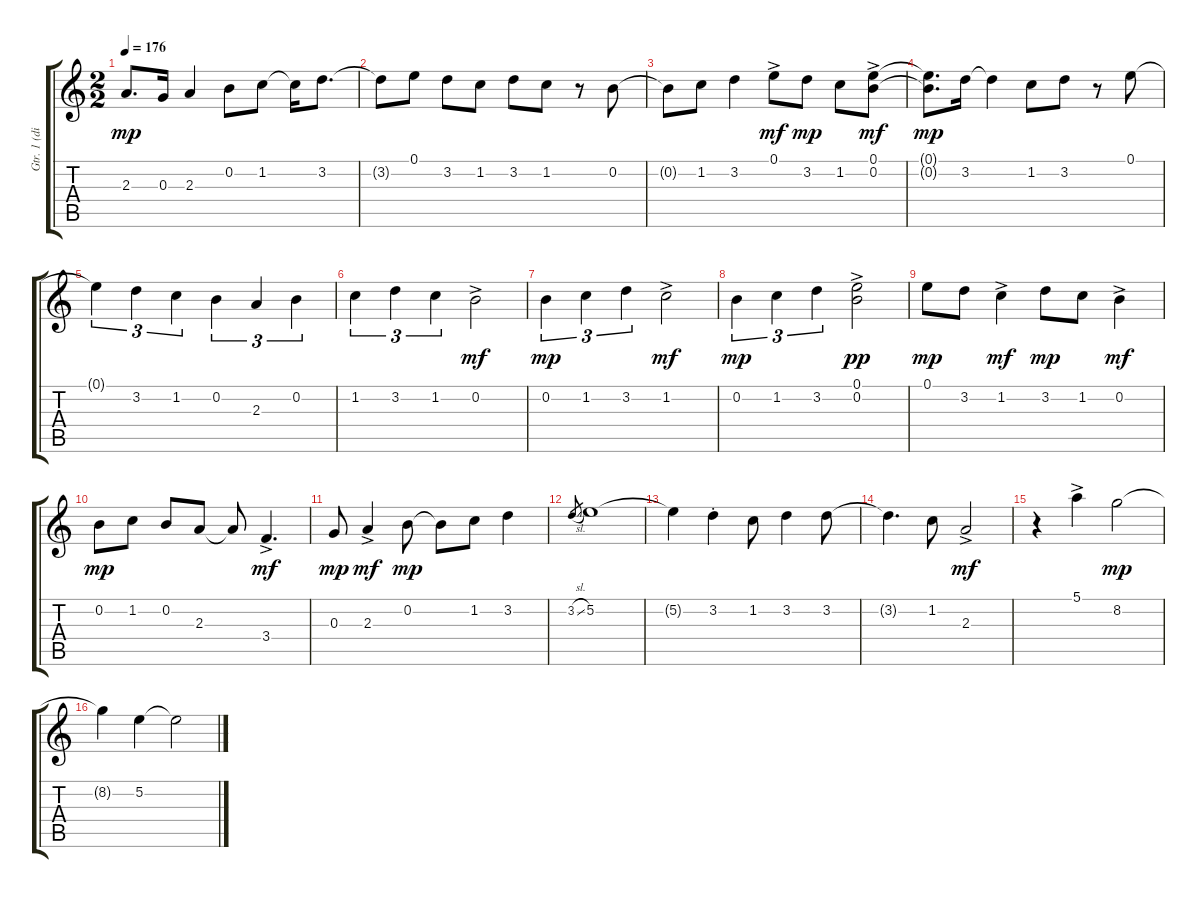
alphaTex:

\track ("Gtr. 1 (dist. elec)" "Gtr. 1 (di") {instrument distortionguitar}
\staff {score tabs}
\tuning (E4 B3 G3 D3 A2 E2) {hide}
\ts (2 2)
\tempo 176
\clef g2
\ks c
2.3{t}.8{d dy mp} 0.3.16 2.3.4 0.2.8 1.2.8 1.2{t}.16 3.2.8{d} |
3.2{t}.8 0.1.8 3.2.8 1.2.8 3.2.8 1.2.8 r.8 0.2.8 |
0.2{t}.8 1.2.8 3.2.4 0.1{ac}.8{dy mf} 3.2.8{dy mp} 1.2.8 (0.1{ac} 0.2{ac}).8{dy mf} |
(0.1{t} 0.2{t}).8{d dy mp} 3.2.16 3.2{t}.4 1.2.8 3.2.8 r.8 0.1.8 |
0.1{t}.4{tu (3 2)} 3.2.4{tu (3 2)} 1.2.4{tu (3 2)} 0.2.4{tu (3 2)} 2.3.4{tu (3 2)} 0.2.4{tu (3 2)} |
1.2.4{tu (3 2)} 3.2.4{tu (3 2)} 1.2.4{tu (3 2)} 0.2{ac}.2{dy mf} |
0.2.4{tu (3 2) dy mp} 1.2.4{tu (3 2)} 3.2.4{tu (3 2)} 1.2{ac}.2{dy mf} |
0.2.4{tu (3 2) dy mp} 1.2.4{tu (3 2)} 3.2.4{tu (3 2)} (0.1{ac} 0.2).2{dy pp} |
0.1.8{dy mp} 3.2.8 1.2{ac}.4{dy mf} 3.2.8{dy mp} 1.2.8 0.2{ac}.4{dy mf} |
0.2.8{dy mp} 1.2.8 0.2.8 2.3.8 2.3{t}.8 3.4{ac}.4{d dy mf} |
0.3.8{dy mp} 2.3{ac}.4{dy mf} 0.2.8{dy mp} 0.2{t}.8 1.2.8 3.2.4 |
3.2{sl}.8{gr} 5.2.1 |
5.2{t}.4 3.2{st}.4 1.2.8 3.2.4 3.2.8 |
3.2{t}.4{d} 1.2.8 2.3{ac}.2{dy mf} |
r.4 5.1{ac}.4 8.2.2{dy mp} |
8.2{t}.4 5.2.4 5.2{t}.2
